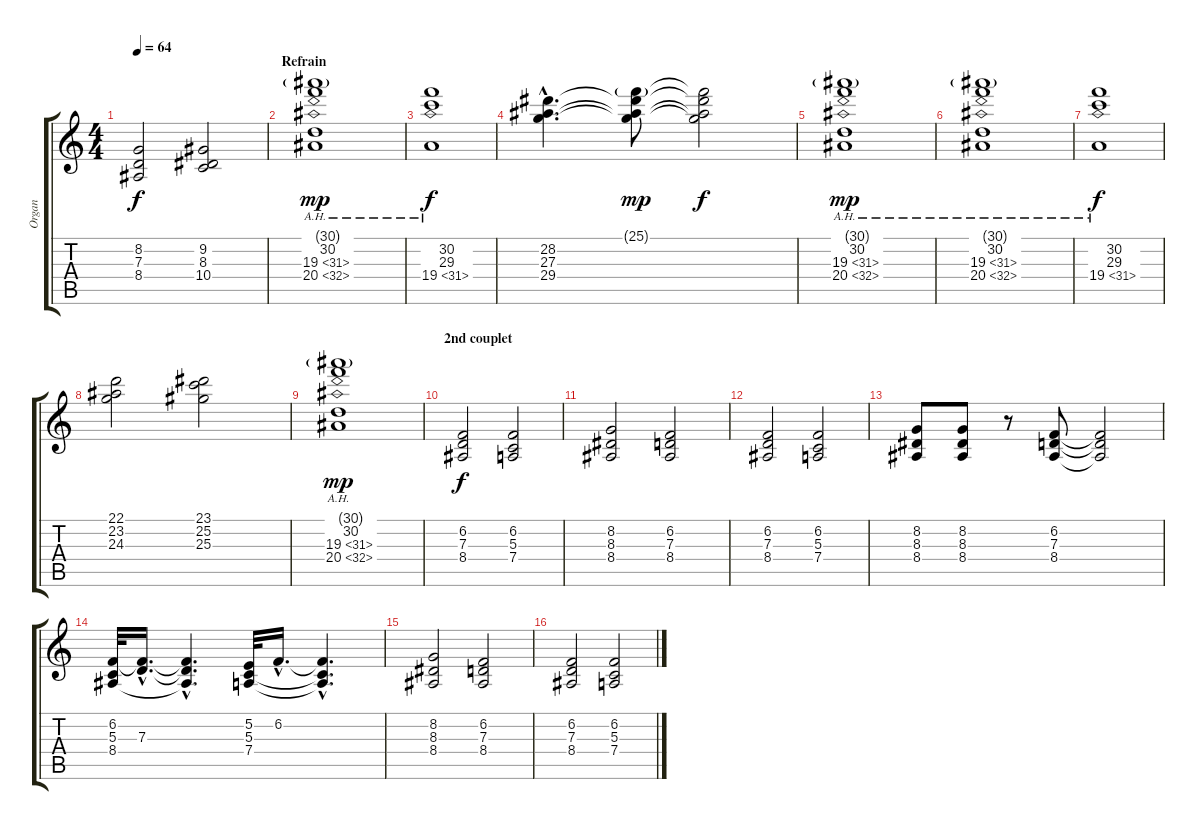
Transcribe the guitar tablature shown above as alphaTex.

\track ("Organ" "Organ") {instrument rockorgan}
\staff {score tabs}
\tuning (E4 B3 G3 D3 A2 E2) {hide}
\ts (4 4)
\tempo 64
\clef g2
\ks c
(8.2 7.3 8.4).2{dy f} (9.2 8.3 10.4).2 |
\section ("" "Refrain")
(30.1{g} 30.2 19.3{ah 12} 20.4{ah 12}).1{dy mp} |
(30.2 29.3 19.4{ah 12}).1{dy f} |
(28.2{hac} 27.3{hac} 29.4{hac}).4{d} (25.1{g} 28.2{t} 27.3{t} 29.4{t}).8{dy mp} (25.1{t} 28.2{t} 27.3{t} 29.4{t}).2{dy f} |
(30.1{g} 30.2 19.3{ah 12} 20.4{ah 12}).1{dy mp} |
(30.1{g} 30.2 19.3{ah 12} 20.4{ah 12}).1 |
(30.2 29.3 19.4{ah 12}).1{dy f} |
(22.1 23.2 24.3).2 (23.1 25.2 25.3).2 |
(30.1{g} 30.2 19.3{ah 12} 20.4{ah 12}).1{dy mp} |
\section ("" "2nd couplet")
(6.2 7.3 8.4).2{dy f} (6.2 5.3 7.4).2 |
(8.2 8.3 8.4).2 (6.2 7.3 8.4).2 |
(6.2 7.3 8.4).2 (6.2 5.3 7.4).2 |
(8.2 8.3 8.4).8 (8.2 8.3 8.4).8 r.8 (6.2 7.3 8.4).8 (6.2{t} 7.3{t} 8.4{t}).2 |
(6.2 5.3 8.4).32 (6.2{hac t} 7.3{hac}).16{d} (6.2{hac t} 7.3{hac t} 8.4{hac t}).4{d} (5.2 5.3 7.4).32 6.2{hac}.16{d} (6.2{hac t} 5.3{hac t} 7.4{hac t}).4{d} |
(8.2 8.3 8.4).2 (6.2 7.3 8.4).2 |
(6.2 7.3 8.4).2 (6.2 5.3 7.4).2
